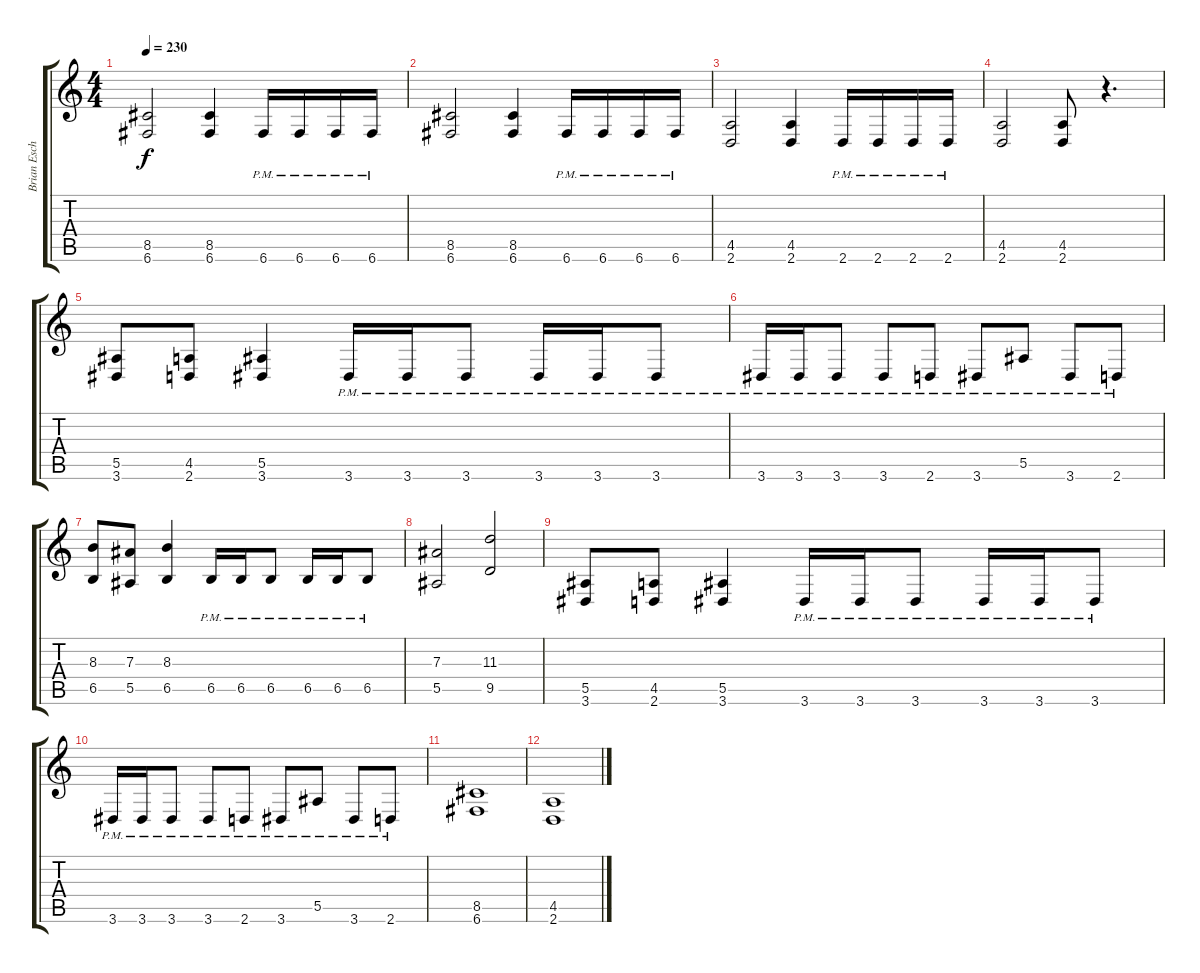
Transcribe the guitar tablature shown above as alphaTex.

\track ("Brian Eschbach (Probably)" "Brian Esch") {instrument distortionguitar}
\staff {score tabs}
\tuning (C4 G3 Eb3 Bb2 F2 C2) {hide}
\ts (4 4)
\tempo 230
\clef g2
\ks c
(8.5 6.6).2{dy f} (8.5 6.6).4 6.6{pm}.16 6.6{pm}.16 6.6{pm}.16 6.6{pm}.16 |
(8.5 6.6).2 (8.5 6.6).4 6.6{pm}.16 6.6{pm}.16 6.6{pm}.16 6.6{pm}.16 |
(4.5 2.6).2 (4.5 2.6).4 2.6{pm}.16 2.6{pm}.16 2.6{pm}.16 2.6{pm}.16 |
(4.5 2.6).2 (4.5 2.6).8 r.4{d} |
(5.5 3.6).8 (4.5 2.6).8 (5.5 3.6).4 3.6{pm}.16 3.6{pm}.16 3.6{pm}.8 3.6{pm}.16 3.6{pm}.16 3.6{pm}.8 |
3.6{pm}.16 3.6{pm}.16 3.6{pm}.8 3.6{pm}.8 2.6{pm}.8 3.6{pm}.8 5.5{pm}.8 3.6{pm}.8 2.6{pm}.8 |
(8.3 6.5).8 (7.3 5.5).8 (8.3 6.5).4 6.5{pm}.16 6.5{pm}.16 6.5{pm}.8 6.5{pm}.16 6.5{pm}.16 6.5{pm}.8 |
(7.3 5.5).2 (11.3 9.5).2 |
(5.5 3.6).8 (4.5 2.6).8 (5.5 3.6).4 3.6{pm}.16 3.6{pm}.16 3.6{pm}.8 3.6{pm}.16 3.6{pm}.16 3.6{pm}.8 |
3.6{pm}.16 3.6{pm}.16 3.6{pm}.8 3.6{pm}.8 2.6{pm}.8 3.6{pm}.8 5.5{pm}.8 3.6{pm}.8 2.6{pm}.8 |
(8.5 6.6).1 |
(4.5 2.6).1
